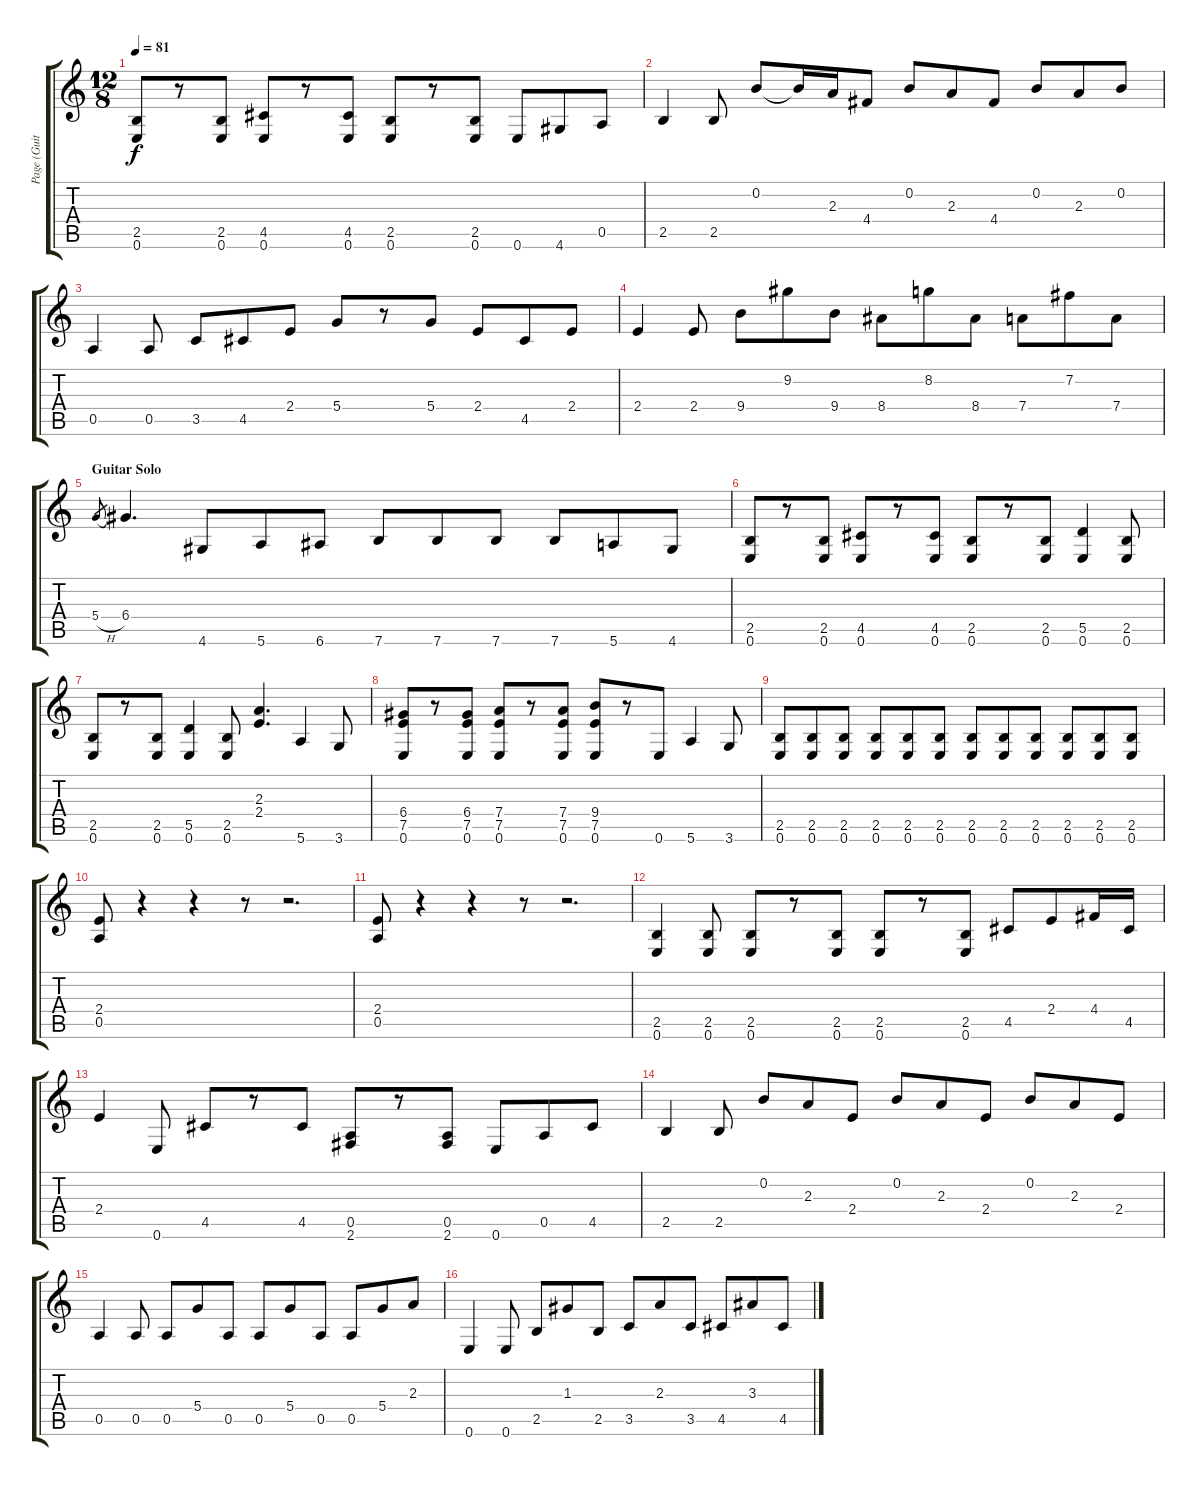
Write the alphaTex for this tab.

\track ("Page (Guitar)" "Page (Guit") {instrument distortionguitar}
\staff {score tabs}
\tuning (E4 B3 G3 D3 A2 E2) {hide}
\ts (12 8)
\tempo 81
\clef g2
\ks c
(2.5 0.6).8{dy f} r.8 (2.5 0.6).8 (4.5 0.6).8 r.8 (4.5 0.6).8 (2.5 0.6).8 r.8 (2.5 0.6).8 0.6.8 4.6.8 0.5.8 |
2.5.4 2.5.8 0.2.8 0.2{t}.16 2.3.16 4.4.8 0.2.8 2.3.8 4.4.8 0.2.8 2.3.8 0.2.8 |
0.5.4 0.5.8 3.5.8 4.5.8 2.4.8 5.4.8 r.8 5.4.8 2.4.8 4.5.8 2.4.8 |
2.4.4 2.4.8 9.4.8 9.2.8 9.4.8 8.4.8 8.2.8 8.4.8 7.4.8 7.2.8 7.4.8 |
\section ("" "Guitar Solo")
5.4{h}.8{gr} 6.4.4{d} 4.6.8 5.6.8 6.6.8 7.6.8 7.6.8 7.6.8 7.6.8 5.6.8 4.6.8 |
(2.5 0.6).8 r.8 (2.5 0.6).8 (4.5 0.6).8 r.8 (4.5 0.6).8 (2.5 0.6).8 r.8 (2.5 0.6).8 (5.5 0.6).4 (2.5 0.6).8 |
(2.5 0.6).8 r.8 (2.5 0.6).8 (5.5 0.6).4 (2.5 0.6).8 (2.3 2.4).4{d} 5.6.4 3.6.8 |
(6.4 7.5 0.6).8 r.8 (6.4 7.5 0.6).8 (7.4 7.5 0.6).8 r.8 (7.4 7.5 0.6).8 (9.4 7.5 0.6).8 r.8 0.6.8 5.6.4 3.6.8 |
(2.5 0.6).8 (2.5 0.6).8 (2.5 0.6).8 (2.5 0.6).8 (2.5 0.6).8 (2.5 0.6).8 (2.5 0.6).8 (2.5 0.6).8 (2.5 0.6).8 (2.5 0.6).8 (2.5 0.6).8 (2.5 0.6).8 |
(2.4 0.5).8 r.4 r.4 r.8 r.2{d} |
(2.4 0.5).8 r.4 r.4 r.8 r.2{d} |
(2.5 0.6).4 (2.5 0.6).8 (2.5 0.6).8 r.8 (2.5 0.6).8 (2.5 0.6).8 r.8 (2.5 0.6).8 4.5.8 2.4.8 4.4.16 4.5.16 |
2.4.4 0.6.8 4.5.8 r.8 4.5.8 (0.5 2.6).8 r.8 (0.5 2.6).8 0.6.8 0.5.8 4.5.8 |
2.5.4 2.5.8 0.2.8 2.3.8 2.4.8 0.2.8 2.3.8 2.4.8 0.2.8 2.3.8 2.4.8 |
0.5.4 0.5.8 0.5.8 5.4.8 0.5.8 0.5.8 5.4.8 0.5.8 0.5.8 5.4.8 2.3.8 |
0.6.4 0.6.8 2.5.8 1.3.8 2.5.8 3.5.8 2.3.8 3.5.8 4.5.8 3.3.8 4.5.8
